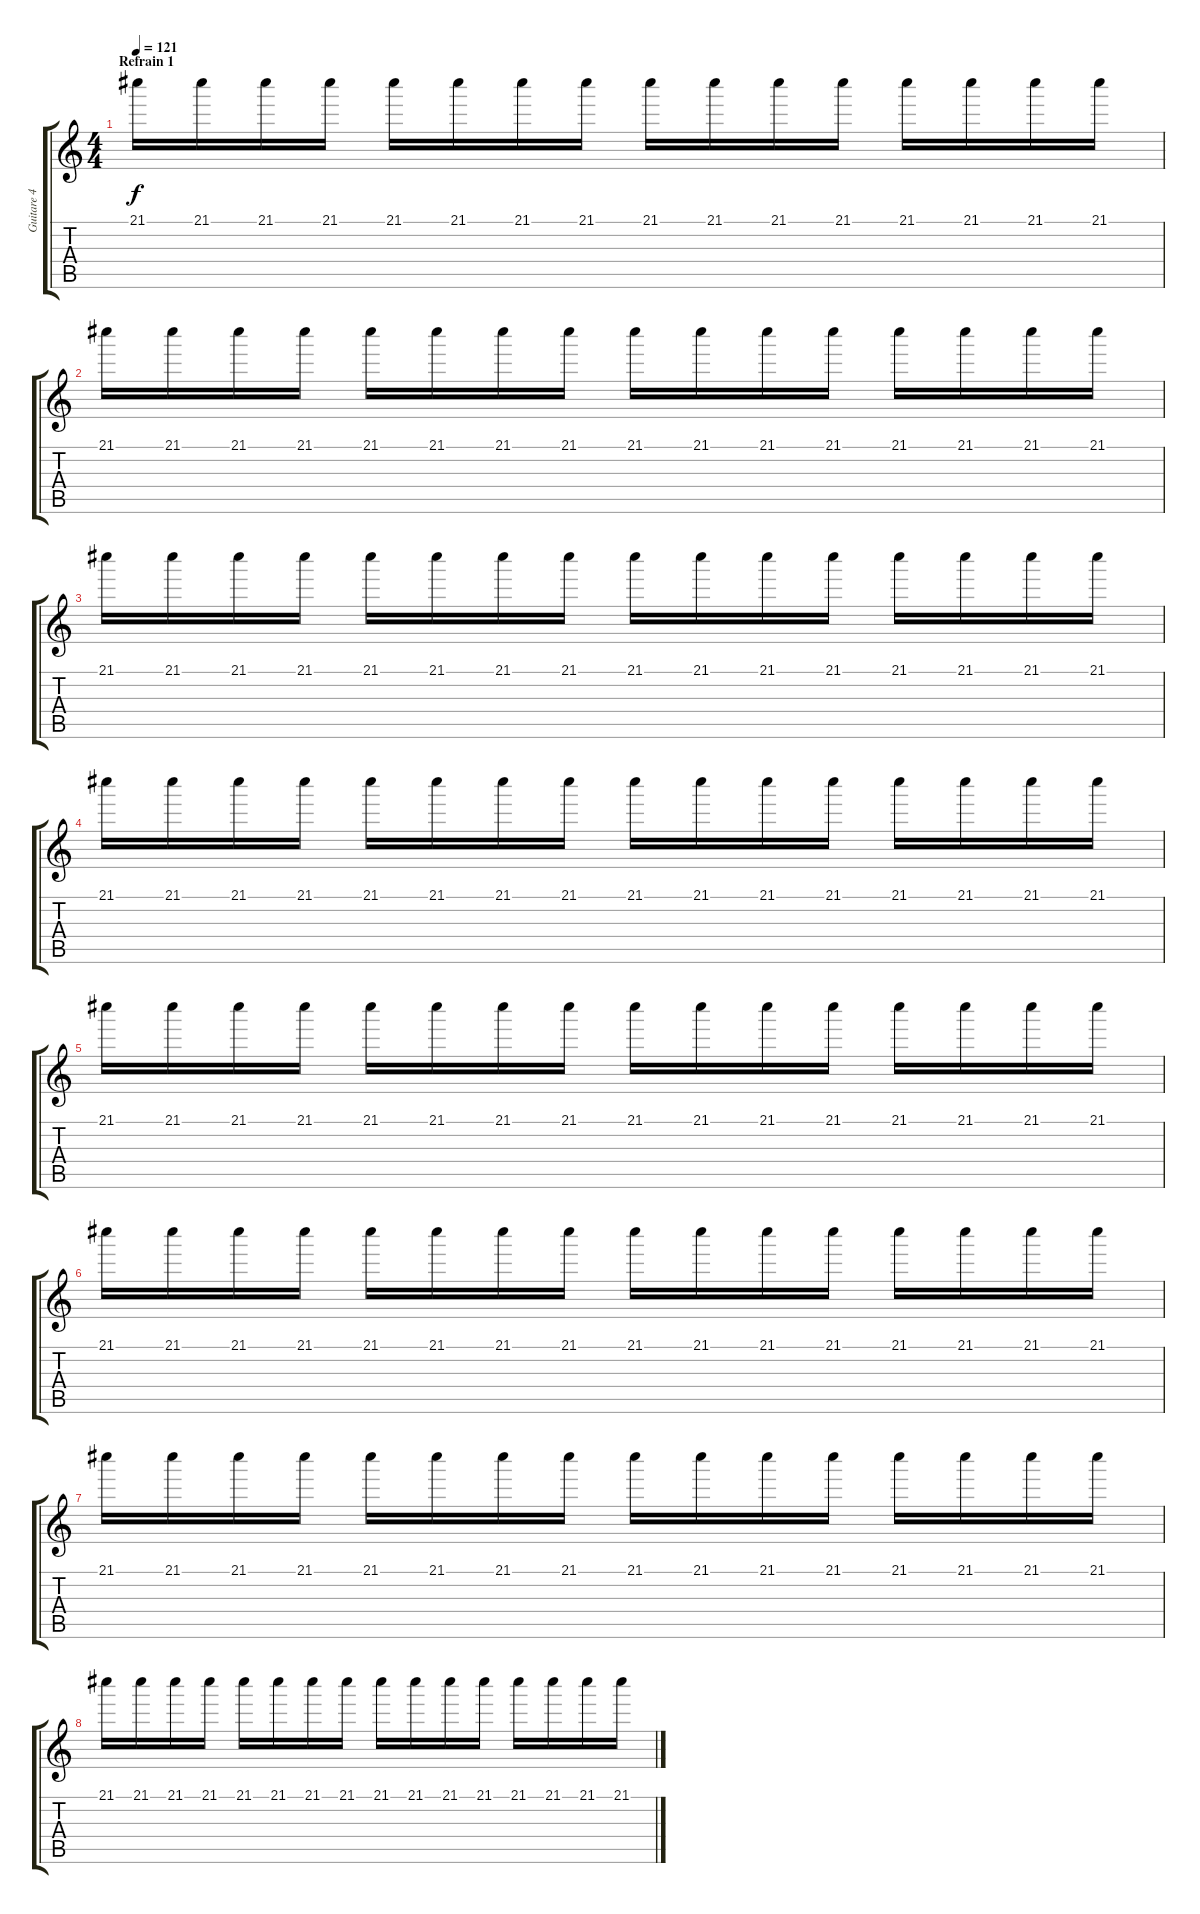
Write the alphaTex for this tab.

\track ("Guitare 4" "Guitare 4") {instrument overdrivenguitar}
\staff {score tabs}
\tuning (E4 B3 G3 D3 A2 E2) {hide}
\ts (4 4)
\section ("" "Refrain 1")
\tempo 121
\clef g2
\ks c
21.1.16{dy f} 21.1.16 21.1.16 21.1.16 21.1.16 21.1.16 21.1.16 21.1.16 21.1.16 21.1.16 21.1.16 21.1.16 21.1.16 21.1.16 21.1.16 21.1.16 |
21.1.16 21.1.16 21.1.16 21.1.16 21.1.16 21.1.16 21.1.16 21.1.16 21.1.16 21.1.16 21.1.16 21.1.16 21.1.16 21.1.16 21.1.16 21.1.16 |
21.1.16 21.1.16 21.1.16 21.1.16 21.1.16 21.1.16 21.1.16 21.1.16 21.1.16 21.1.16 21.1.16 21.1.16 21.1.16 21.1.16 21.1.16 21.1.16 |
21.1.16 21.1.16 21.1.16 21.1.16 21.1.16 21.1.16 21.1.16 21.1.16 21.1.16 21.1.16 21.1.16 21.1.16 21.1.16 21.1.16 21.1.16 21.1.16 |
21.1.16 21.1.16 21.1.16 21.1.16 21.1.16 21.1.16 21.1.16 21.1.16 21.1.16 21.1.16 21.1.16 21.1.16 21.1.16 21.1.16 21.1.16 21.1.16 |
21.1.16 21.1.16 21.1.16 21.1.16 21.1.16 21.1.16 21.1.16 21.1.16 21.1.16 21.1.16 21.1.16 21.1.16 21.1.16 21.1.16 21.1.16 21.1.16 |
21.1.16 21.1.16 21.1.16 21.1.16 21.1.16 21.1.16 21.1.16 21.1.16 21.1.16 21.1.16 21.1.16 21.1.16 21.1.16 21.1.16 21.1.16 21.1.16 |
21.1.16 21.1.16 21.1.16 21.1.16 21.1.16 21.1.16 21.1.16 21.1.16 21.1.16 21.1.16 21.1.16 21.1.16 21.1.16 21.1.16 21.1.16 21.1.16
